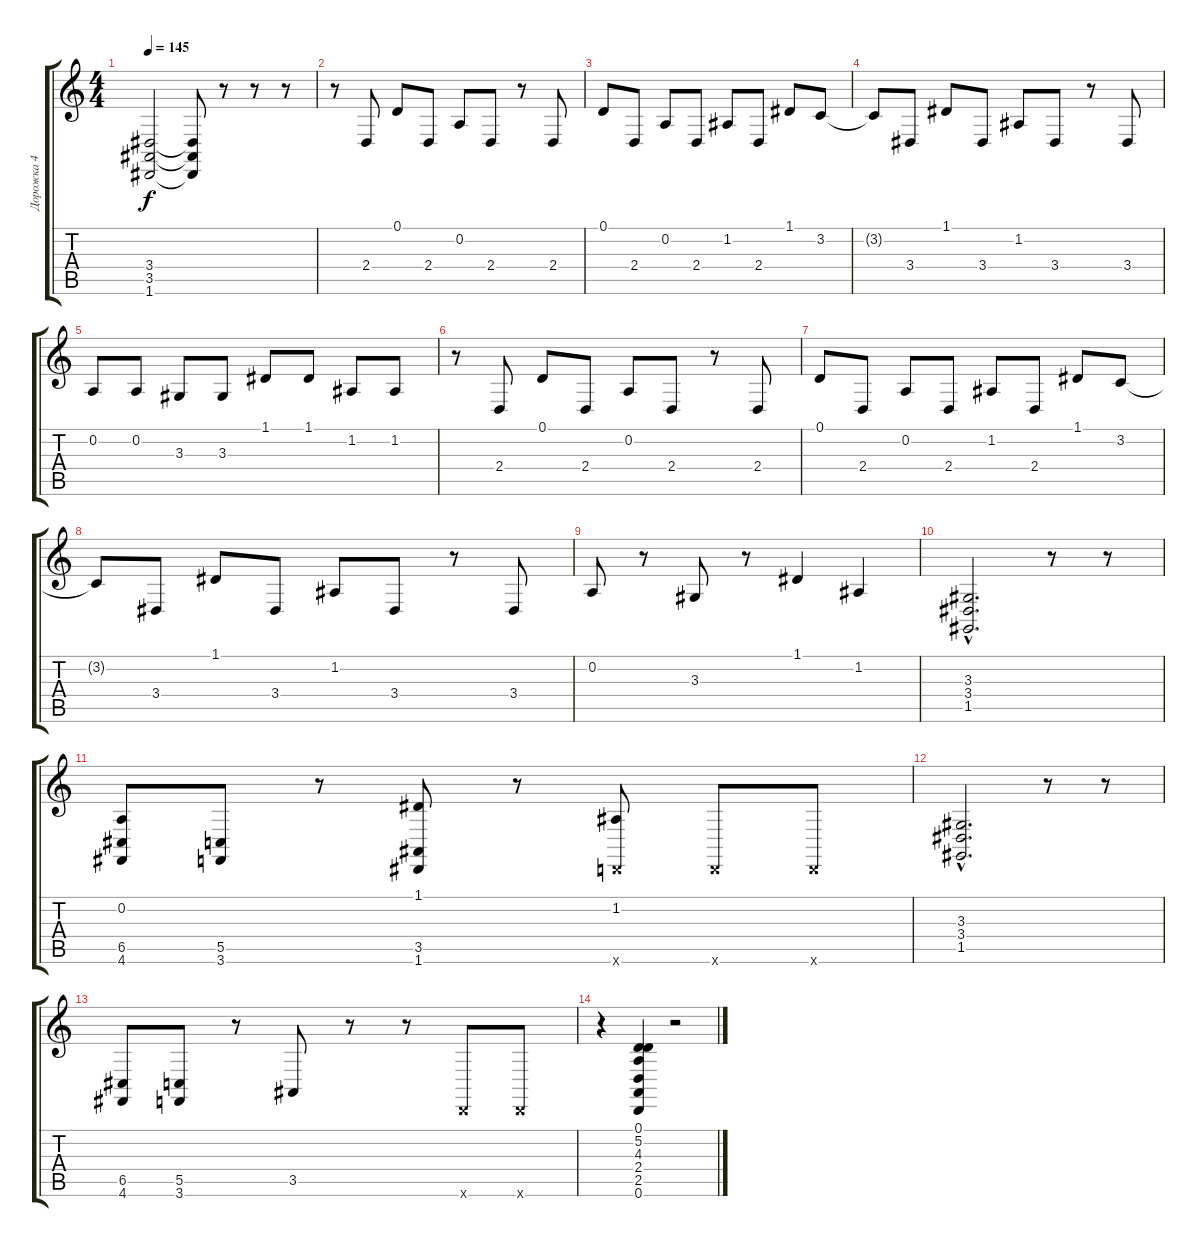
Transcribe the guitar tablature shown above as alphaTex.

\track ("Дорожка 4" "Дорожка 4") {instrument pad1newage}
\staff {score tabs}
\tuning (D4 A3 F3 C3 G2 D2) {hide}
\ts (4 4)
\tempo 145
\clef g2
\ks c
(3.4{t} 3.5{t} 1.6{t}).2{dy f} (3.4{t} 3.5{t} 1.6{t}).8 r.8 r.8 r.8 |
r.8 2.4.8 0.1.8 2.4.8 0.2.8 2.4.8 r.8 2.4.8 |
0.1.8 2.4.8 0.2.8 2.4.8 1.2.8 2.4.8 1.1.8 3.2.8 |
3.2{t}.8 3.4.8 1.1.8 3.4.8 1.2.8 3.4.8 r.8 3.4.8 |
0.2.8 0.2.8 3.3.8 3.3.8 1.1.8 1.1.8 1.2.8 1.2.8 |
r.8 2.4.8 0.1.8 2.4.8 0.2.8 2.4.8 r.8 2.4.8 |
0.1.8 2.4.8 0.2.8 2.4.8 1.2.8 2.4.8 1.1.8 3.2.8 |
3.2{t}.8 3.4.8 1.1.8 3.4.8 1.2.8 3.4.8 r.8 3.4.8 |
0.2.8 r.8 3.3.8 r.8 1.1.4 1.2.4 |
(3.3{hac} 3.4{hac} 1.5{hac}).2{d balance 8} r.8 r.8 |
(0.2 6.5 4.6).8 (5.5 3.6).8 r.8 (1.1 3.5 1.6).8 r.8 (1.2 0.6{x}).8 0.6{x}.8 0.6{x}.8 |
(3.3{hac} 3.4{hac} 1.5{hac}).2{d} r.8 r.8 |
(6.5 4.6).8 (5.5 3.6).8 r.8 3.5.8 r.8 r.8 0.6{x}.8 0.6{x}.8 |
r.4 (0.1 5.2 4.3 2.4 2.5 0.6).4 r.2
